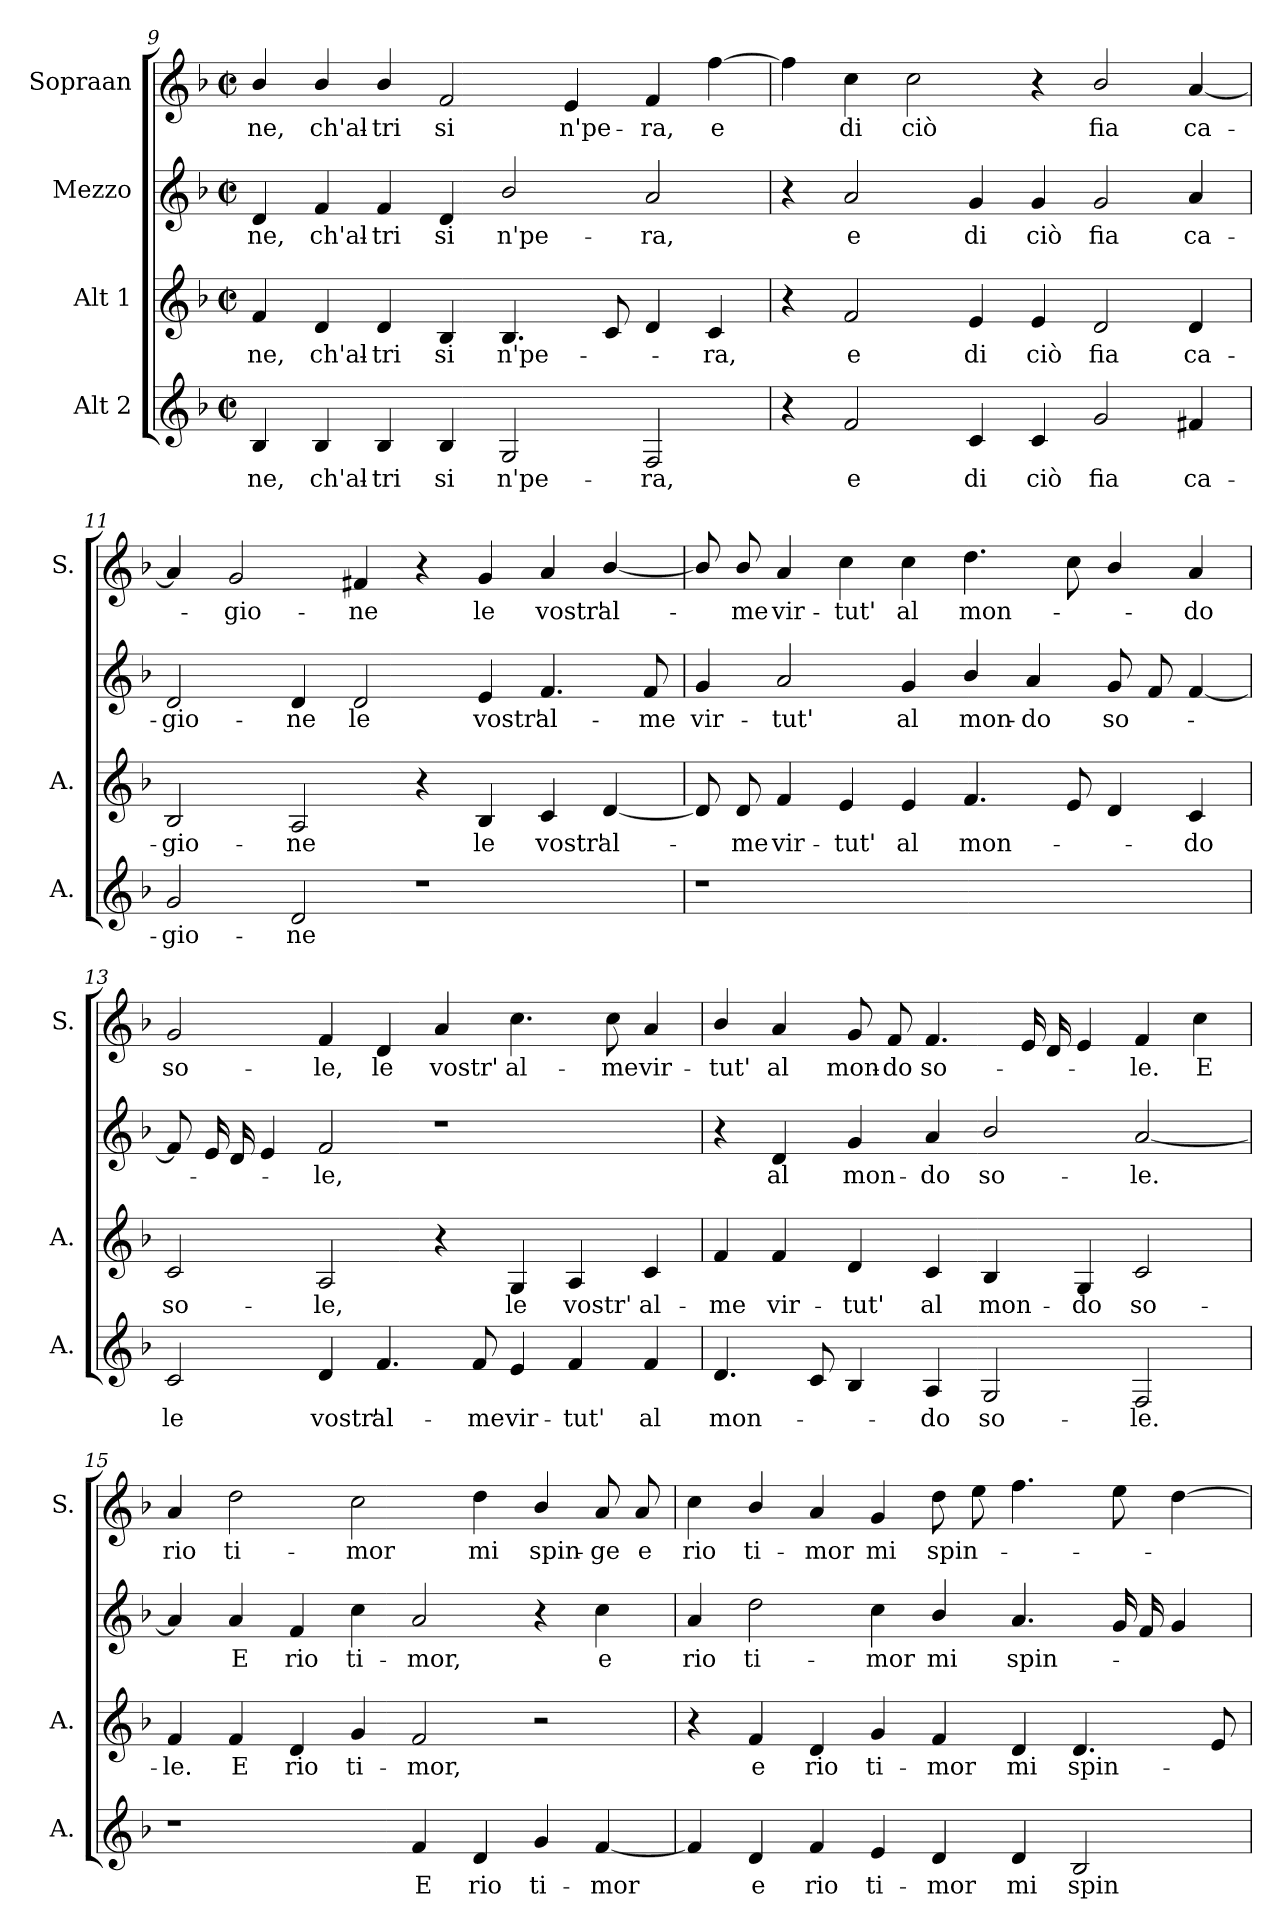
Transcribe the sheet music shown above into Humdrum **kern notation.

**kern	**text	**kern	**text	**kern	**text	**kern	**text
*part4	*part4	*part3	*part3	*part2	*part2	*part1	*part1
*staff4	*staff4	*staff3	*staff3	*staff2	*staff2	*staff1	*staff1
*I"Alt 2	*	*I"Alt 1	*	*I"Mezzo	*	*I"Sopraan	*
*I'A.	*	*I'A.	*	*	*	*I'S.	*
*clefG2	*	*clefG2	*	*clefG2	*	*clefG2	*
*k[b-]	*	*k[b-]	*	*k[b-]	*	*k[b-]	*
*d:	*	*d:	*	*d:	*	*d:	*
*M2/2	*	*M2/2	*	*M2/2	*	*M2/2	*
*met(c|)	*	*met(c|)	*	*met(c|)	*	*met(c|)	*
=9	=9	=9	=9	=9	=9	=9	=9
!	!LO:LY:b	!	!LO:LY:b	!	!LO:LY:b	!	!LO:LY:b
4B-/	-ne,	4f/	-ne,	4d/	-ne,	4b-/	-ne,
!	!LO:LY:b	!	!LO:LY:b	!	!LO:LY:b	!	!LO:LY:b
4B-/	ch'al-	4d/	ch'al-	4f/	ch'al-	4b-/	ch'al-
!	!LO:LY:b	!	!LO:LY:b	!	!LO:LY:b	!	!LO:LY:b
4B-/	-tri	4d/	-tri	4f/	-tri	4b-/	-tri
!	!LO:LY:b	!	!LO:LY:b	!	!LO:LY:b	!	!LO:LY:b
4B-/	si	4B-/	si	4d/	si	2f/	si
!	!LO:LY:b	!	!LO:LY:b	!	!LO:LY:b	!	!
2G/	n'pe-	4.B-/	n'pe-	2b-/	n'pe-	.	.
!	!	!	!	!	!	!	!LO:LY:b
.	.	.	.	.	.	4e/	n'pe-
.	.	8c/	.	.	.	.	.
!	!LO:LY:b	!	!	!	!LO:LY:b	!	!LO:LY:b
2F/	-ra,	4d/	.	2a/	-ra,	4f/	-ra,
!	!	!	!LO:LY:b	!	!	!	!LO:LY:b
.	.	4c/	-ra,	.	.	[4ff\	e
!!LO:LB:g=z
=10	=10	=10	=10	=10	=10	=10	=10
4r	.	4r	.	4r	.	4ff\]	.
!	!LO:LY:b	!	!LO:LY:b	!	!LO:LY:b	!	!LO:LY:b
2f/	e	2f/	e	2a/	e	4cc\	di
!	!	!	!	!	!	!	!LO:LY:b
.	.	.	.	.	.	2cc\	ciò
!	!LO:LY:b	!	!LO:LY:b	!	!LO:LY:b	!	!
4c/	di	4e/	di	4g/	di	.	.
!	!LO:LY:b	!	!LO:LY:b	!	!LO:LY:b	!	!
4c/	ciò	4e/	ciò	4g/	ciò	4r	.
!	!LO:LY:b	!	!LO:LY:b	!	!LO:LY:b	!	!LO:LY:b
2g/	fia	2d/	fia	2g/	fia	2b-/	fia
!	!LO:LY:b	!	!LO:LY:b	!	!LO:LY:b	!	!LO:LY:b
4f#X/	ca-	4d/	ca-	4a/	ca-	[4a/	ca-
=11	=11	=11	=11	=11	=11	=11	=11
!	!LO:LY:b	!	!LO:LY:b	!	!LO:LY:b	!	!
2g/	-gio-	2B-/	-gio-	2d/	-gio-	4a/]	.
!	!	!	!	!	!	!	!LO:LY:b
.	.	.	.	.	.	2g/	-gio-
!	!LO:LY:b	!	!LO:LY:b	!	!LO:LY:b	!	!
2d/	-ne	2A/	-ne	4d/	-ne	.	.
!	!	!	!	!	!LO:LY:b	!	!LO:LY:b
.	.	.	.	2d/	le	4f#X/	-ne
1r	.	4r	.	.	.	4r	.
!	!	!	!LO:LY:b	!	!LO:LY:b	!	!LO:LY:b
.	.	4B-/	le	4e/	vostr'	4g/	le
!	!	!	!LO:LY:b	!	!LO:LY:b	!	!LO:LY:b
.	.	4c/	vostr'	4.f/	al-	4a/	vostr'
!	!	!	!LO:LY:b	!	!	!	!LO:LY:b
.	.	[4d/	al-	.	.	[4b-/	al-
!	!	!	!	!	!LO:LY:b	!	!
.	.	.	.	8f/	-me	.	.
=12	=12	=12	=12	=12	=12	=12	=12
!LO:N:vis=1	!	!	!	!	!LO:LY:b	!	!
1r	.	8d/]	.	4g/	vir-	8b-/]	.
!	!	!	!LO:LY:b	!	!	!	!LO:LY:b
.	.	8d/	-me	.	.	8b-/	-me
!	!	!	!LO:LY:b	!	!LO:LY:b	!	!LO:LY:b
.	.	4f/	vir-	2a/	-tut'	4a/	vir-
!	!	!	!LO:LY:b	!	!	!	!LO:LY:b
.	.	4e/	-tut'	.	.	4cc\	-tut'
!	!	!	!LO:LY:b	!	!LO:LY:b	!	!LO:LY:b
.	.	4e/	al	4g/	al	4cc\	al
!	!	!	!LO:LY:b	!	!LO:LY:b	!	!LO:LY:b
1ryy	.	4.f/	mon-	4b-/	mon-	4.dd\	mon-
!	!	!	!	!	!LO:LY:b	!	!
.	.	.	.	4a/	-do	.	.
.	.	8e/	.	.	.	8cc\	.
!	!	!	!	!	!LO:LY:b	!	!
.	.	4d/	.	8g/	so-	4b-/	.
.	.	.	.	8f/	.	.	.
!	!	!	!LO:LY:b	!	!	!	!LO:LY:b
.	.	4c/	-do	[4f/	.	4a/	-do
!!LO:PB:g=z
=13	=13	=13	=13	=13	=13	=13	=13
!	!LO:LY:b	!	!LO:LY:b	!	!	!	!LO:LY:b
2c/	le	2c/	so-	8f/]	.	2g/	so-
.	.	.	.	16e/	.	.	.
.	.	.	.	16d/	.	.	.
.	.	.	.	4e/	.	.	.
!	!LO:LY:b	!	!LO:LY:b	!	!LO:LY:b	!	!LO:LY:b
4d/	vostr'	2A/	-le,	2f/	-le,	4f/	-le,
!	!LO:LY:b	!	!	!	!	!	!LO:LY:b
4.f/	al-	.	.	.	.	4d/	le
!	!	!	!	!	!	!	!LO:LY:b
.	.	4r	.	1r	.	4a/	vostr'
!	!LO:LY:b	!	!	!	!	!	!
8f/	-me	.	.	.	.	.	.
!	!LO:LY:b	!	!LO:LY:b	!	!	!	!LO:LY:b
4e/	vir-	4G/	le	.	.	4.cc\	al-
!	!LO:LY:b	!	!LO:LY:b	!	!	!	!
4f/	-tut'	4A/	vostr'	.	.	.	.
!	!	!	!	!	!	!	!LO:LY:b
.	.	.	.	.	.	8cc\	-me
!	!LO:LY:b	!	!LO:LY:b	!	!	!	!LO:LY:b
4f/	al	4c/	al-	.	.	4a/	vir-
=14	=14	=14	=14	=14	=14	=14	=14
!	!LO:LY:b	!	!LO:LY:b	!	!	!	!LO:LY:b
4.d/	mon-	4f/	-me	4r	.	4b-/	-tut'
!	!	!	!LO:LY:b	!	!LO:LY:b	!	!LO:LY:b
.	.	4f/	vir-	4d/	al	4a/	al
8c/	.	.	.	.	.	.	.
!	!	!	!LO:LY:b	!	!LO:LY:b	!	!LO:LY:b
4B-/	.	4d/	-tut'	4g/	mon-	8g/	mon-
!	!	!	!	!	!	!	!LO:LY:b
.	.	.	.	.	.	8f/	-do
!	!LO:LY:b	!	!LO:LY:b	!	!LO:LY:b	!	!LO:LY:b
4A/	-do	4c/	al	4a/	-do	4.f/	so-
!	!LO:LY:b	!	!LO:LY:b	!	!LO:LY:b	!	!
2G/	so-	4B-/	mon-	2b-/	so-	.	.
.	.	.	.	.	.	16e/	.
.	.	.	.	.	.	16d/	.
!	!	!	!LO:LY:b	!	!	!	!
.	.	4G/	-do	.	.	4e/	.
!	!LO:LY:b	!	!LO:LY:b	!	!LO:LY:b	!	!LO:LY:b
2F/	-le.	2c/	so-	[2a/	-le.	4f/	-le.
!	!	!	!	!	!	!	!LO:LY:b
.	.	.	.	.	.	4cc\	E
=15	=15	=15	=15	=15	=15	=15	=15
!	!	!	!LO:LY:b	!	!	!	!LO:LY:b
1r	.	4f/	-le.	4a/]	.	4a/	rio
!	!	!	!LO:LY:b	!	!LO:LY:b	!	!LO:LY:b
.	.	4f/	E	4a/	E	2dd\	ti-
!	!	!	!LO:LY:b	!	!LO:LY:b	!	!
.	.	4d/	rio	4f/	rio	.	.
!	!	!	!LO:LY:b	!	!LO:LY:b	!	!LO:LY:b
.	.	4g/	ti-	4cc\	ti-	2cc\	-mor
!	!LO:LY:b	!	!LO:LY:b	!	!LO:LY:b	!	!
4f/	E	2f/	-mor,	2a/	-mor,	.	.
!	!LO:LY:b	!	!	!	!	!	!LO:LY:b
4d/	rio	.	.	.	.	4dd\	mi
!	!LO:LY:b	!	!	!	!	!	!LO:LY:b
4g/	ti-	2r	.	4r	.	4b-/	spin-
!	!LO:LY:b	!	!	!	!LO:LY:b	!	!LO:LY:b
[4f/	-mor	.	.	4cc\	e	8a/	-ge
!	!	!	!	!	!	!	!LO:LY:b
.	.	.	.	.	.	8a/	e
!!LO:LB:g=z
=16	=16	=16	=16	=16	=16	=16	=16
!	!	!	!	!	!LO:LY:b	!	!LO:LY:b
4f/]	.	4r	.	4a/	rio	4cc\	rio
!	!LO:LY:b	!	!LO:LY:b	!	!LO:LY:b	!	!LO:LY:b
4d/	e	4f/	e	2dd\	ti-	4b-/	ti-
!	!LO:LY:b	!	!LO:LY:b	!	!	!	!LO:LY:b
4f/	rio	4d/	rio	.	.	4a/	-mor
!	!LO:LY:b	!	!LO:LY:b	!	!LO:LY:b	!	!LO:LY:b
4e/	ti-	4g/	ti-	4cc\	-mor	4g/	mi
!	!LO:LY:b	!	!LO:LY:b	!	!LO:LY:b	!	!LO:LY:b
4d/	-mor	4f/	-mor	4b-/	mi	8dd\	spin-
.	.	.	.	.	.	8ee\	.
!	!LO:LY:b	!	!LO:LY:b	!	!LO:LY:b	!	!
4d/	mi	4d/	mi	4.a/	spin-	4.ff\	.
!	!LO:LY:b	!	!LO:LY:b	!	!	!	!
2B-/	spin-	4.d/	spin-	.	.	.	.
.	.	.	.	16g/	.	8ee\	.
.	.	.	.	16f/	.	.	.
.	.	.	.	4g/	.	[4dd\	.
.	.	8e/	.	.	.	.	.
=	=	=	=	=	=	=	=
*-	*-	*-	*-	*-	*-	*-	*-
